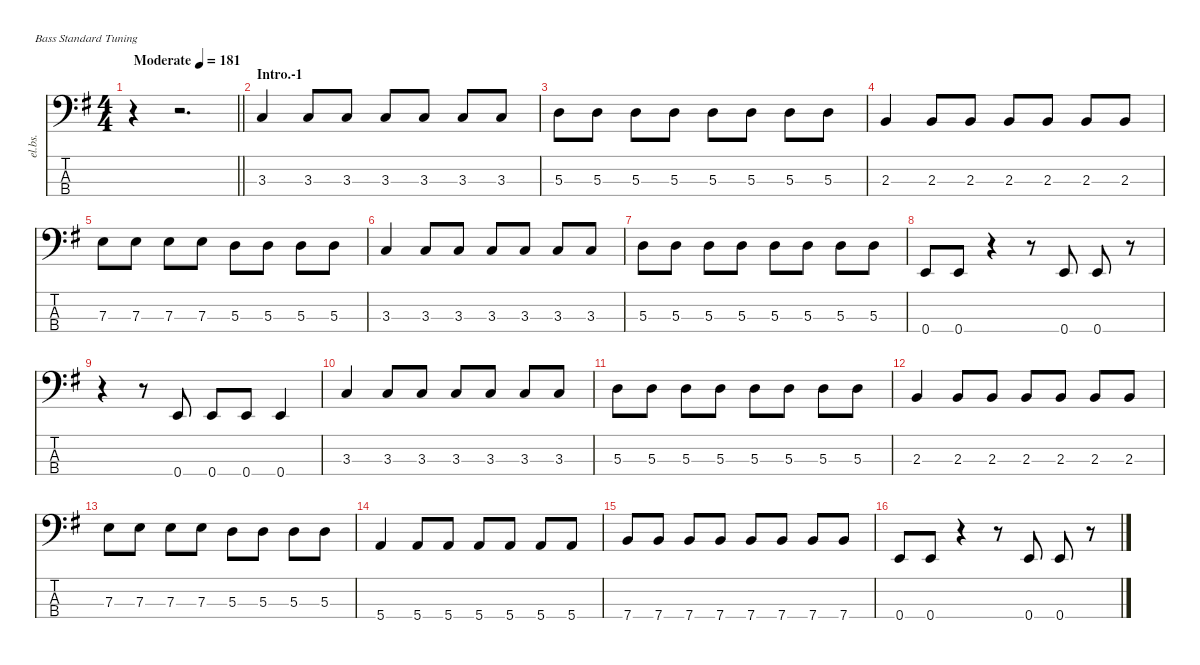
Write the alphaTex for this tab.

\defaultSystemsLayout 4
\hideDynamics
\bracketExtendMode nobrackets
\track ("Bass" "el.bs.") {instrument electricbassfinger}
\staff {score tabs}
\tuning (G2 D2 A1 E1)
\ts (4 4)
\beaming (8 2 2 2 2)
\tempo (181 "Moderate")
\clef f4
\barLineRight lightlight
\ks g
r.4{dy f instrument electricbassfinger} r.2{d} |
\section ("" "Intro.-1")
3.3{acc forcenatural}.4 3.3{acc forcenatural}.8 3.3{acc forcenatural}.8 3.3{acc forcenatural}.8 3.3{acc forcenatural}.8 3.3{acc forcenatural}.8 3.3{acc forcenatural}.8 |
5.3{acc forcenatural}.8 5.3{acc forcenatural}.8 5.3{acc forcenatural}.8 5.3{acc forcenatural}.8 5.3{acc forcenatural}.8 5.3{acc forcenatural}.8 5.3{acc forcenatural}.8 5.3{acc forcenatural}.8 |
2.3{acc forcenatural}.4 2.3{acc forcenatural}.8 2.3{acc forcenatural}.8 2.3{acc forcenatural}.8 2.3{acc forcenatural}.8 2.3{acc forcenatural}.8 2.3{acc forcenatural}.8 |
7.3{acc forcenatural}.8 7.3{acc forcenatural}.8 7.3{acc forcenatural}.8 7.3{acc forcenatural}.8 5.3{acc forcenatural}.8 5.3{acc forcenatural}.8 5.3{acc forcenatural}.8 5.3{acc forcenatural}.8 |
3.3{acc forcenatural}.4 3.3{acc forcenatural}.8 3.3{acc forcenatural}.8 3.3{acc forcenatural}.8 3.3{acc forcenatural}.8 3.3{acc forcenatural}.8 3.3{acc forcenatural}.8 |
5.3{acc forcenatural}.8 5.3{acc forcenatural}.8 5.3{acc forcenatural}.8 5.3{acc forcenatural}.8 5.3{acc forcenatural}.8 5.3{acc forcenatural}.8 5.3{acc forcenatural}.8 5.3{acc forcenatural}.8 |
0.4{acc forcenatural}.8 0.4{acc forcenatural}.8 r.4 r.8 0.4{acc forcenatural}.8 0.4{acc forcenatural}.8 r.8 |
r.4 r.8 0.4{acc forcenatural}.8 0.4{acc forcenatural}.8 0.4{acc forcenatural}.8 0.4{acc forcenatural}.4 |
3.3{acc forcenatural}.4 3.3{acc forcenatural}.8 3.3{acc forcenatural}.8 3.3{acc forcenatural}.8 3.3{acc forcenatural}.8 3.3{acc forcenatural}.8 3.3{acc forcenatural}.8 |
5.3{acc forcenatural}.8 5.3{acc forcenatural}.8 5.3{acc forcenatural}.8 5.3{acc forcenatural}.8 5.3{acc forcenatural}.8 5.3{acc forcenatural}.8 5.3{acc forcenatural}.8 5.3{acc forcenatural}.8 |
2.3{acc forcenatural}.4 2.3{acc forcenatural}.8 2.3{acc forcenatural}.8 2.3{acc forcenatural}.8 2.3{acc forcenatural}.8 2.3{acc forcenatural}.8 2.3{acc forcenatural}.8 |
7.3{acc forcenatural}.8 7.3{acc forcenatural}.8 7.3{acc forcenatural}.8 7.3{acc forcenatural}.8 5.3{acc forcenatural}.8 5.3{acc forcenatural}.8 5.3{acc forcenatural}.8 5.3{acc forcenatural}.8 |
5.4{acc forcenatural}.4 5.4{acc forcenatural}.8 5.4{acc forcenatural}.8 5.4{acc forcenatural}.8 5.4{acc forcenatural}.8 5.4{acc forcenatural}.8 5.4{acc forcenatural}.8 |
7.4{acc forcenatural}.8 7.4{acc forcenatural}.8 7.4{acc forcenatural}.8 7.4{acc forcenatural}.8 7.4{acc forcenatural}.8 7.4{acc forcenatural}.8 7.4{acc forcenatural}.8 7.4{acc forcenatural}.8 |
0.4{acc forcenatural}.8 0.4{acc forcenatural}.8 r.4 r.8 0.4{acc forcenatural}.8 0.4{acc forcenatural}.8 r.8
